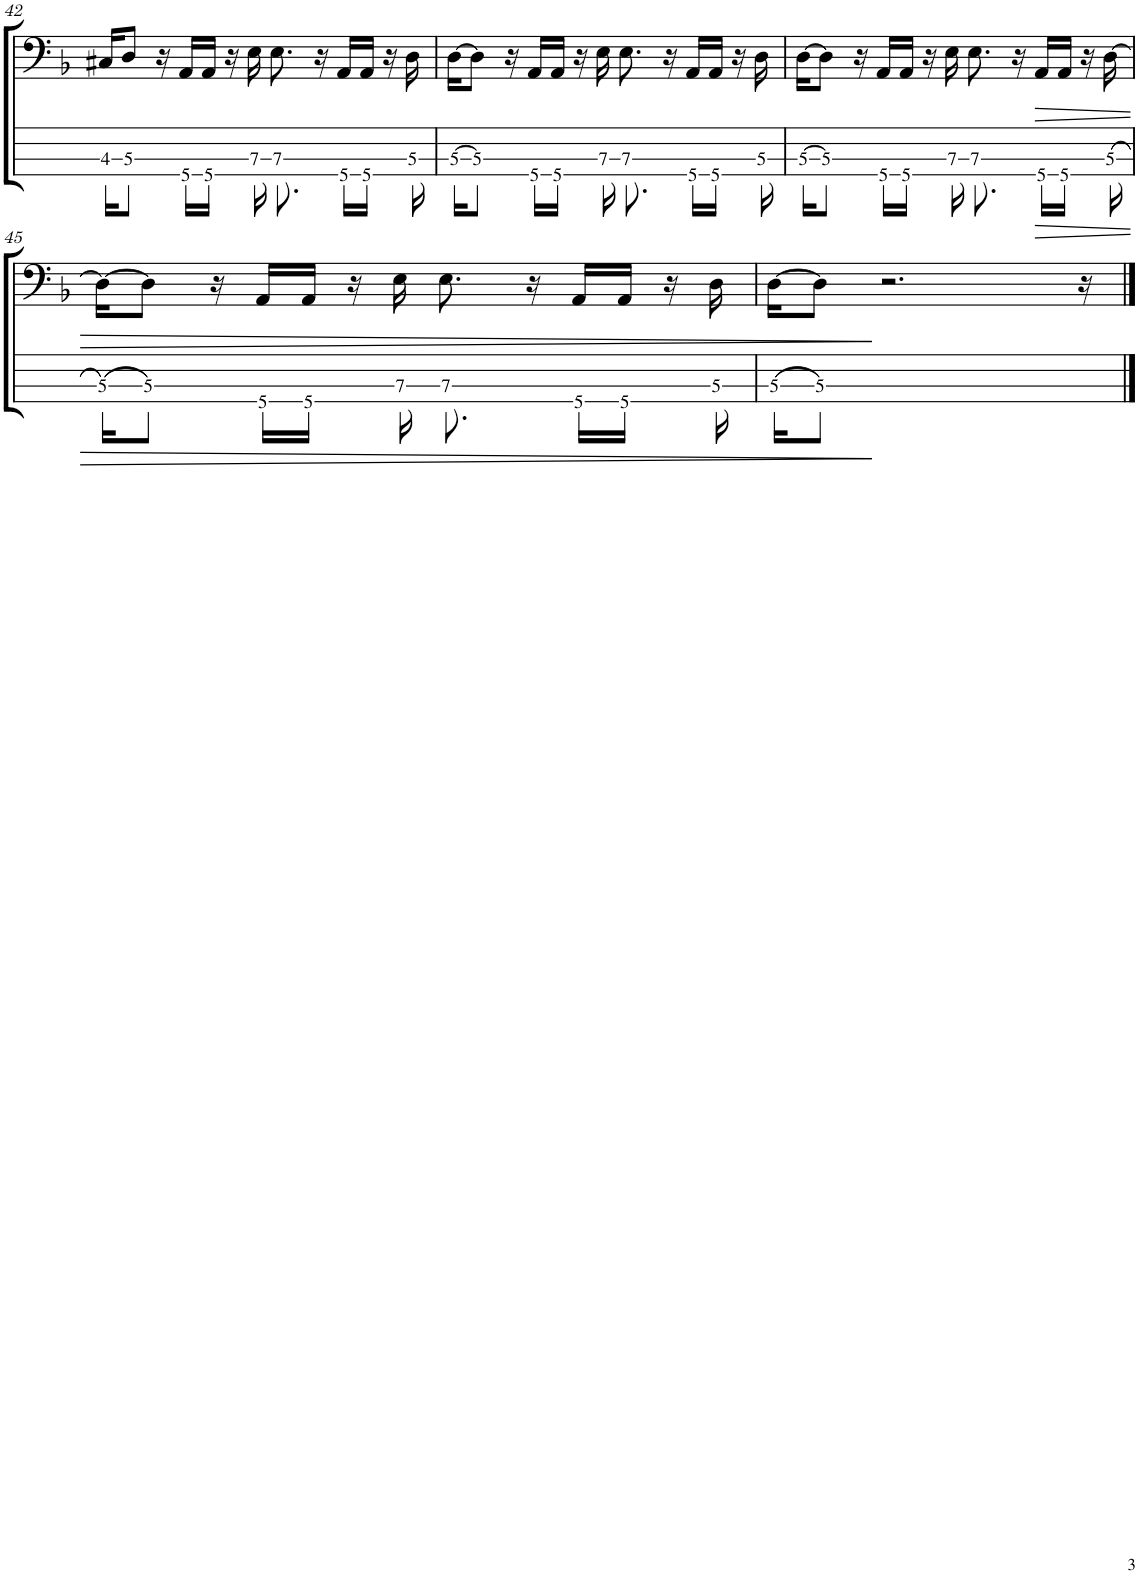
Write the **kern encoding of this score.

**kern	**kern	**dynam
*part1	*part1	*part1
*staff2	*staff1	*staff1/2
*I"Bass Guitar	*	*
*I'B. Guit.	*	*
!!LO:PB:g=z
*	*clefF4	*
*Trd7c12	*Trd7c12	*
*k[b-]	*k[b-]	*
*M4/4	*M4/4	*
=42	=42	=42
16C#X\KL	16C#X/KL	.
8D\J	8D/J	.
16r	16r	.
16AA\LL	16AA/LL	.
16AA\JJ	16AA/JJ	.
16r	16r	.
16E\	16E\	.
8.E\	8.E\	.
16r	16r	.
16AA\LL	16AA/LL	.
16AA\JJ	16AA/JJ	.
16r	16r	.
16D\	16D\	.
=43	=43	=43
[16D\KL	[16D\KL	.
8D\J]	8D\J]	.
16r	16r	.
16AA\LL	16AA/LL	.
16AA\JJ	16AA/JJ	.
16r	16r	.
16E\	16E\	.
8.E\	8.E\	.
16r	16r	.
16AA\LL	16AA/LL	.
16AA\JJ	16AA/JJ	.
16r	16r	.
16D\	16D\	.
=44	=44	=44
[16D\KL	[16D\KL	.
8D\J]	8D\J]	.
16r	16r	.
16AA\LL	16AA/LL	.
16AA\JJ	16AA/JJ	.
16r	16r	.
16E\	16E\	.
8.E\	8.E\	.
16r	16r	.
!	!	!LO:HP:b
16AA\LL	16AA/LL	>
16AA\JJ	16AA/JJ	.
16r	16r	.
[16D\	[16D\	.
!!LO:LB:g=z
=45	=45	=45
16D\KL_	16D\KL_	.
8D\J]	8D\J]	.
16r	16r	.
16AA\LL	16AA/LL	.
16AA\JJ	16AA/JJ	.
16r	16r	.
16E\	16E\	.
8.E\	8.E\	.
16r	16r	.
16AA\LL	16AA/LL	.
16AA\JJ	16AA/JJ	.
16r	16r	.
16D\	16D\	.
=46	=46	=46
[16D\KL	[16D\KL	.
8D\J]	8D\J]	.
2.r	2.r	]
16r	16r	.
==	==	==
*-	*-	*-
